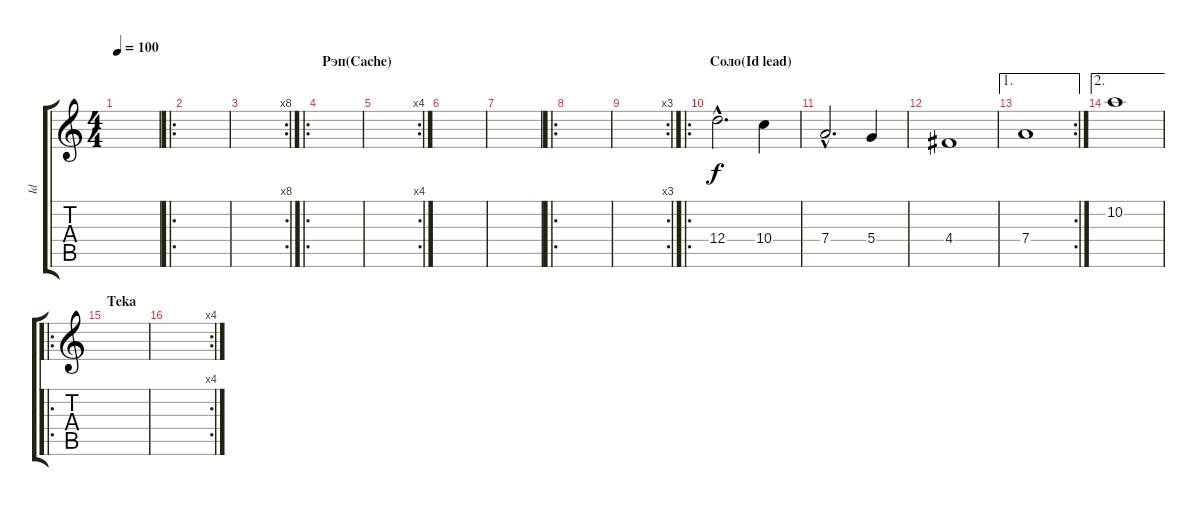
\track ("Id" "Id") {instrument electricguitarclean}
\staff {score tabs}
\tuning (E4 B3 G3 D3 A2 D2) {hide}
\ts (4 4)
\tempo 100
\clef g2
\ks c
|
\ro
|
\rc 8
|
\ro
\section ("" "Рэп(Cache)")
|
\rc 4
|
|
|
\ro
|
\rc 3
|
\ro
\section ("" "Соло(Id lead)")
12.4{hac}.2{d} 10.4.4 |
7.4{hac}.2{d} 5.4.4 |
4.4.1 |
\ae 1
\rc 2
7.4.1 |
\ae 2
10.2.1 |
\ro
\section ("" "Teka")
|
\rc 4
